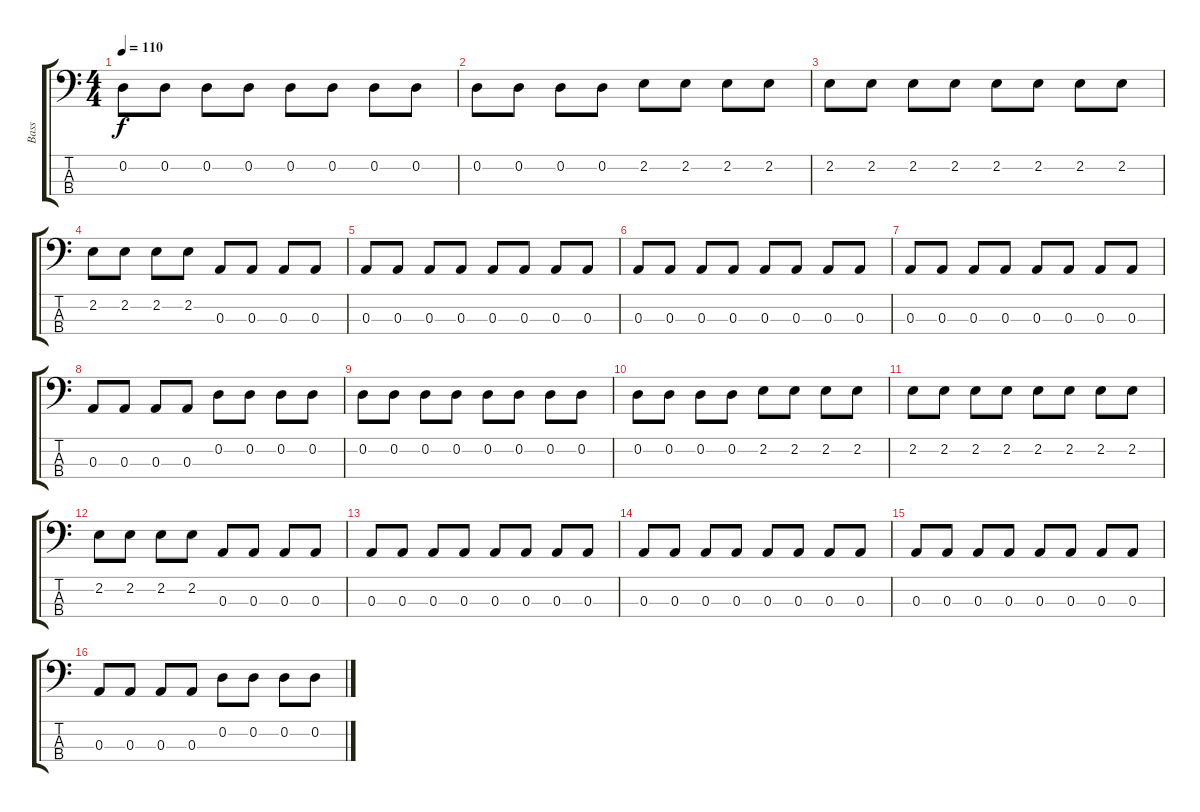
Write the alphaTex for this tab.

\track ("Bass" "Bass") {instrument electricbassfinger}
\staff {score tabs}
\tuning (G2 D2 A1 E1) {hide}
\ts (4 4)
\tempo 110
\clef f4
\ks c
0.2.8{dy f} 0.2.8 0.2.8 0.2.8 0.2.8 0.2.8 0.2.8 0.2.8 |
0.2.8 0.2.8 0.2.8 0.2.8 2.2.8 2.2.8 2.2.8 2.2.8 |
2.2.8 2.2.8 2.2.8 2.2.8 2.2.8 2.2.8 2.2.8 2.2.8 |
2.2.8 2.2.8 2.2.8 2.2.8 0.3.8 0.3.8 0.3.8 0.3.8 |
0.3.8 0.3.8 0.3.8 0.3.8 0.3.8 0.3.8 0.3.8 0.3.8 |
0.3.8 0.3.8 0.3.8 0.3.8 0.3.8 0.3.8 0.3.8 0.3.8 |
0.3.8 0.3.8 0.3.8 0.3.8 0.3.8 0.3.8 0.3.8 0.3.8 |
0.3.8 0.3.8 0.3.8 0.3.8 0.2.8 0.2.8 0.2.8 0.2.8 |
0.2.8 0.2.8 0.2.8 0.2.8 0.2.8 0.2.8 0.2.8 0.2.8 |
0.2.8 0.2.8 0.2.8 0.2.8 2.2.8 2.2.8 2.2.8 2.2.8 |
2.2.8 2.2.8 2.2.8 2.2.8 2.2.8 2.2.8 2.2.8 2.2.8 |
2.2.8 2.2.8 2.2.8 2.2.8 0.3.8 0.3.8 0.3.8 0.3.8 |
0.3.8 0.3.8 0.3.8 0.3.8 0.3.8 0.3.8 0.3.8 0.3.8 |
0.3.8 0.3.8 0.3.8 0.3.8 0.3.8 0.3.8 0.3.8 0.3.8 |
0.3.8 0.3.8 0.3.8 0.3.8 0.3.8 0.3.8 0.3.8 0.3.8 |
0.3.8 0.3.8 0.3.8 0.3.8 0.2.8 0.2.8 0.2.8 0.2.8
